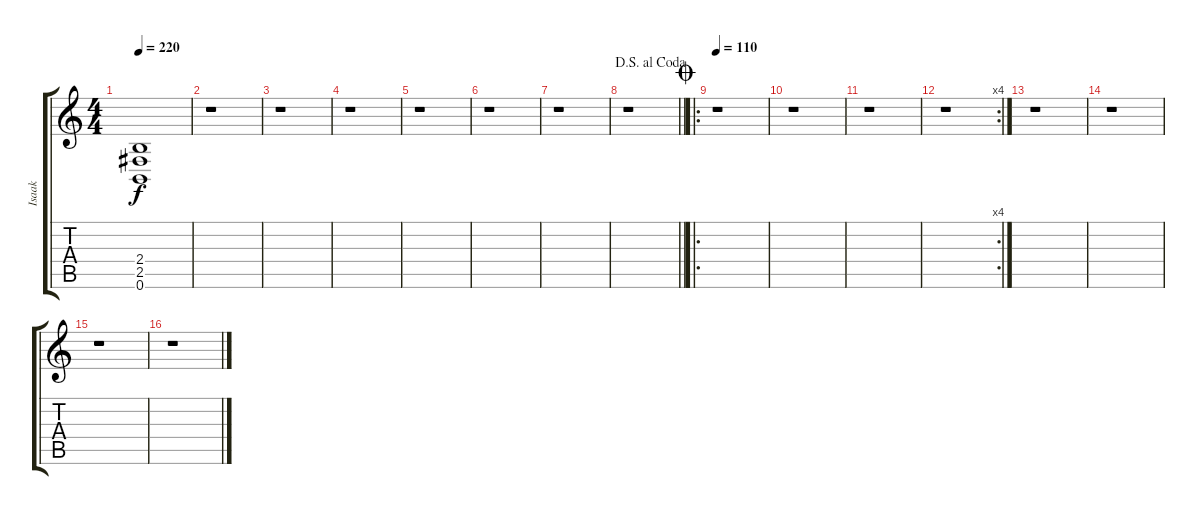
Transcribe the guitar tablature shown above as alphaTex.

\track ("Isaak" "Isaak") {instrument distortionguitar}
\staff {score tabs}
\tuning (B3 Gb3 D3 A2 E2 B1) {hide}
\ts (4 4)
\tempo 220
\clef g2
\ks c
(2.4 2.5 0.6).1{dy f} |
r.1 |
r.1 |
r.1 |
r.1 |
r.1 |
r.1 |
\jump dalsegnoalcoda
\barLineRight lightlight
r.1 |
\ro
\jump coda
\tempo 110
r.1 |
r.1 |
r.1 |
\rc 4
r.1 |
r.1 |
r.1 |
r.1 |
r.1
